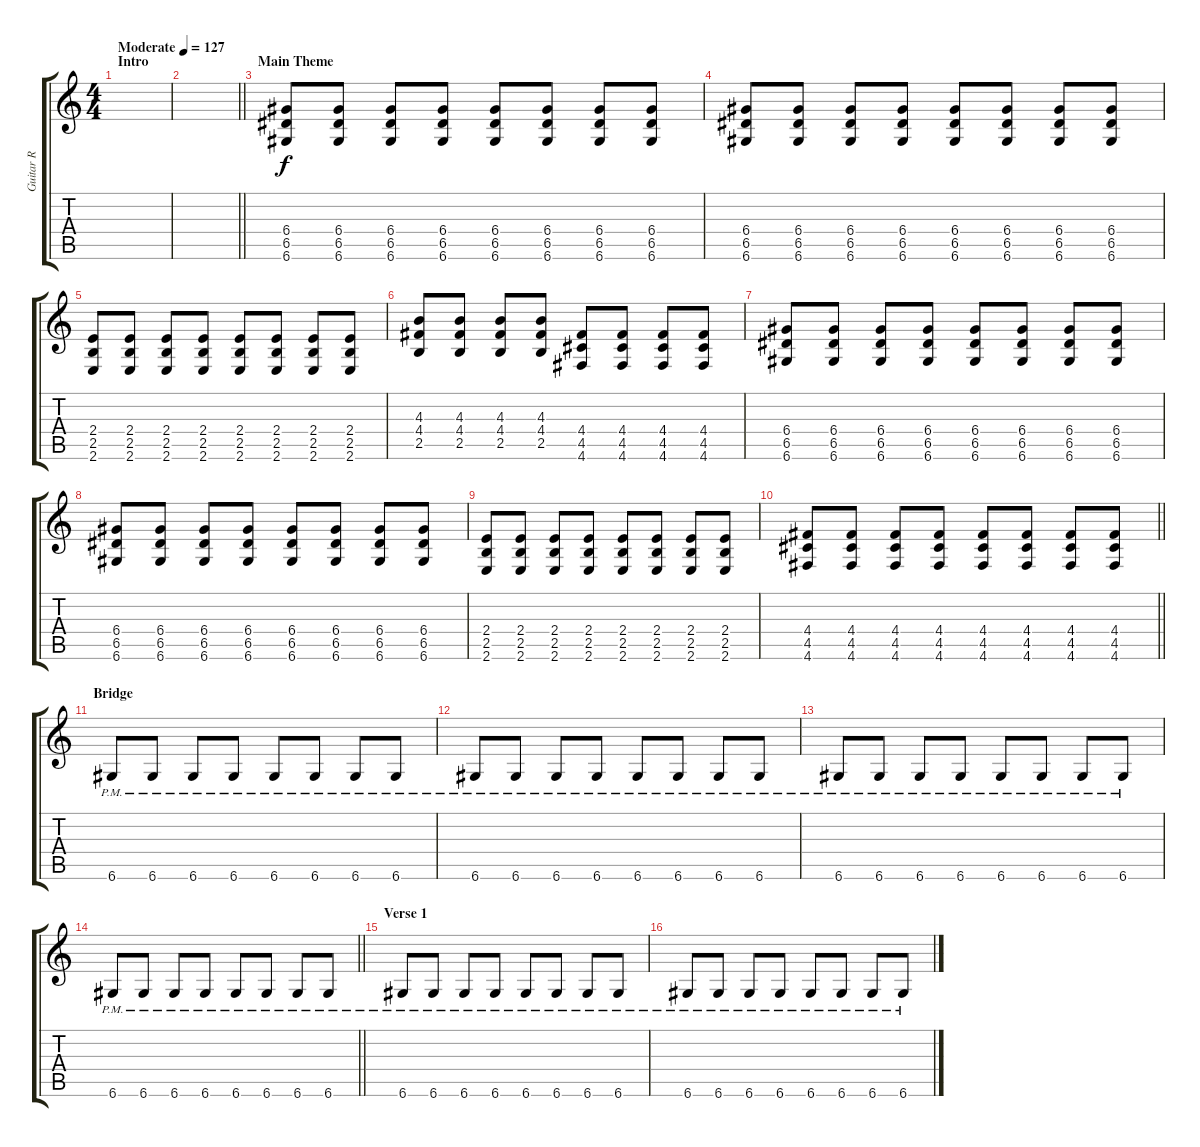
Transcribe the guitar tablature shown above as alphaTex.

\track ("Guitar R" "Guitar R") {instrument overdrivenguitar}
\staff {score tabs}
\tuning (E4 B3 G3 D3 A2 D2) {hide}
\ts (4 4)
\section ("" "Intro")
\tempo (127 "Moderate")
\clef g2
\ks c
|
\barLineRight lightlight
|
\section ("" "Main Theme")
(6.4 6.5 6.6).8 (6.4 6.5 6.6).8 (6.4 6.5 6.6).8 (6.4 6.5 6.6).8 (6.4 6.5 6.6).8 (6.4 6.5 6.6).8 (6.4 6.5 6.6).8 (6.4 6.5 6.6).8 |
(6.4 6.5 6.6).8 (6.4 6.5 6.6).8 (6.4 6.5 6.6).8 (6.4 6.5 6.6).8 (6.4 6.5 6.6).8 (6.4 6.5 6.6).8 (6.4 6.5 6.6).8 (6.4 6.5 6.6).8 |
(2.4 2.5 2.6).8 (2.4 2.5 2.6).8 (2.4 2.5 2.6).8 (2.4 2.5 2.6).8 (2.4 2.5 2.6).8 (2.4 2.5 2.6).8 (2.4 2.5 2.6).8 (2.4 2.5 2.6).8 |
(4.3 4.4 2.5).8 (4.3 4.4 2.5).8 (4.3 4.4 2.5).8 (4.3 4.4 2.5).8 (4.4 4.5 4.6).8 (4.4 4.5 4.6).8 (4.4 4.5 4.6).8 (4.4 4.5 4.6).8 |
(6.4 6.5 6.6).8 (6.4 6.5 6.6).8 (6.4 6.5 6.6).8 (6.4 6.5 6.6).8 (6.4 6.5 6.6).8 (6.4 6.5 6.6).8 (6.4 6.5 6.6).8 (6.4 6.5 6.6).8 |
(6.4 6.5 6.6).8 (6.4 6.5 6.6).8 (6.4 6.5 6.6).8 (6.4 6.5 6.6).8 (6.4 6.5 6.6).8 (6.4 6.5 6.6).8 (6.4 6.5 6.6).8 (6.4 6.5 6.6).8 |
(2.4 2.5 2.6).8 (2.4 2.5 2.6).8 (2.4 2.5 2.6).8 (2.4 2.5 2.6).8 (2.4 2.5 2.6).8 (2.4 2.5 2.6).8 (2.4 2.5 2.6).8 (2.4 2.5 2.6).8 |
\barLineRight lightlight
(4.4 4.5 4.6).8 (4.4 4.5 4.6).8 (4.4 4.5 4.6).8 (4.4 4.5 4.6).8 (4.4 4.5 4.6).8 (4.4 4.5 4.6).8 (4.4 4.5 4.6).8 (4.4 4.5 4.6).8 |
\section ("" "Bridge")
6.6{pm}.8 6.6{pm}.8 6.6{pm}.8 6.6{pm}.8 6.6{pm}.8 6.6{pm}.8 6.6{pm}.8 6.6{pm}.8 |
6.6{pm}.8 6.6{pm}.8 6.6{pm}.8 6.6{pm}.8 6.6{pm}.8 6.6{pm}.8 6.6{pm}.8 6.6{pm}.8 |
6.6{pm}.8 6.6{pm}.8 6.6{pm}.8 6.6{pm}.8 6.6{pm}.8 6.6{pm}.8 6.6{pm}.8 6.6{pm}.8 |
\barLineRight lightlight
6.6{pm}.8 6.6{pm}.8 6.6{pm}.8 6.6{pm}.8 6.6{pm}.8 6.6{pm}.8 6.6{pm}.8 6.6{pm}.8 |
\section ("" "Verse 1")
6.6{pm}.8 6.6{pm}.8 6.6{pm}.8 6.6{pm}.8 6.6{pm}.8 6.6{pm}.8 6.6{pm}.8 6.6{pm}.8 |
6.6{pm}.8 6.6{pm}.8 6.6{pm}.8 6.6{pm}.8 6.6{pm}.8 6.6{pm}.8 6.6{pm}.8 6.6{pm}.8
